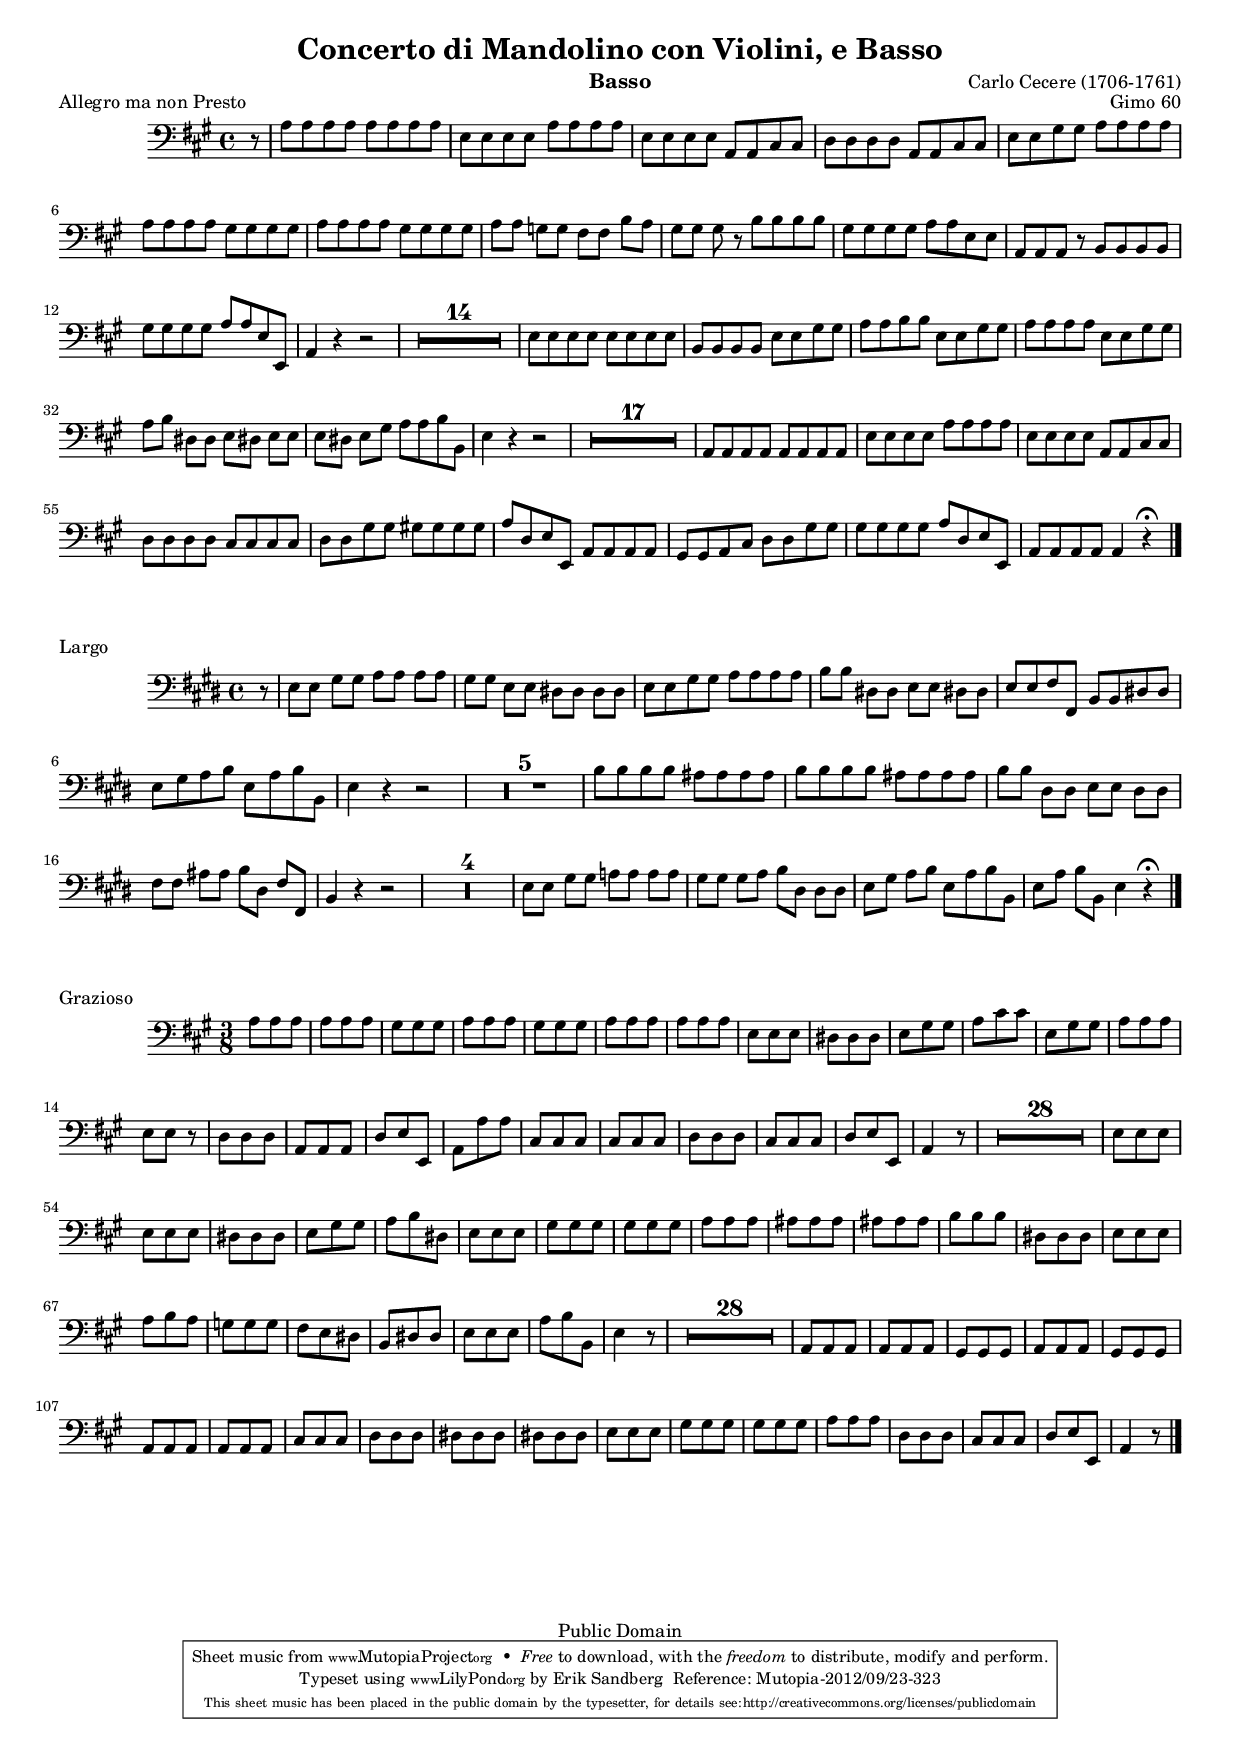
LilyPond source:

\version "2.16.0"

Instrument = "Basso"
\include "header.ly"
\version "2.16.0"

IBasso =  \relative c' {
  \clef "bass"
  \key a\major
  \time 4/4

  \set Score.skipBars = ##t

  % end beams on halfs by default

  \partial 8 r8 |
  %1 page 2
  a a a a a a a a |
  e e e e a a a a |
  e e e e a, a cis cis |
  d d d d a a cis cis |
  e e gis gis a a a a |
  %6 page 3
  a a a a gis gis gis gis |
  a a a a gis gis gis gis |
   a[ a]  g[ g]  fis[ fis]  b[ a] |
   gis[ gis] gis r b b b b |
  gis gis gis gis a a e e |
  %11 page 4
  a, a a r b b b b | 
  gis' gis gis gis a a e e, |
  a4 r r2 |
  R1*14 |
  %28 page 7
  e'8 e e e e e e e |
  b b b b e e gis gis |
  %30 page 8
  a a b b e, e gis gis |
  a a a a e e gis gis |
   a[ b]  dis,[ dis]  e[ dis!]  e[ e] |
   e[ dis]  e[ gis] a a b b, |
  e4 r r2 |
  %35 page 9
  R1*17
  %52 page 12
  a,8 a a a a a a a |
  e' e e e a a a a |
  e e e e a, a cis cis |
  d d d d cis cis cis cis |
  d d gis gis gis! gis gis gis |
  %57 page 13
  a d, e e, a a a a |
  gis gis a cis d d gis gis |
  gis gis gis gis a d, e e, |
  a a a a a4 r4^\fermata \bar "|."
}

\version "2.16.0"

IIBasso =  \relative c {
  \clef "bass"
  \key e\major
  \time 4/4

  \set Score.skipBars = ##t

  % end beams on quarters by default
  \set Timing.beamExceptions = #'((end . (
    ((1 . 8) . (2 2 2 2))
  )))

  \partial 8 r8 |
  %1 page 14
  e8 e gis gis a a a a |
  gis gis e e dis! dis dis dis |
   e[ e gis gis]  a[ a a a] |
  b b dis,! dis e e dis! dis |
  %5 page 15
   e[ e fis fis,]  b[ b dis! dis] |
   e[ gis a b]  e,[ a b b,] |
  e4 r4 r2 |
  R1*5 |
  %13 page 16
   b'8[ b b b]  ais[ ais ais ais] |
   b[ b b b]  ais[ ais ais ais] |
  b b dis, dis e e dis dis |
  %16 page 17
  fis fis ais ais b dis, fis fis, |
  b4 r r2 |
  R1*4 |
  %22 page 18
  e8 e gis gis a! a a a |
  gis gis gis a b dis, dis dis |
  e gis a b  e,[ a b b,] |
  %25 page 19
  e8 a b b, e4 r^\fermata \bar "|."
}

\version "2.16.0"

IIIBasso =  \relative c' {
  \clef "bass"
  \key a\major
  \time 3/8

  \set Score.skipBars = ##t
  \set Timing.beamExceptions = #'((end . (
    ((1 . 8) . (3))
    ((1 . 24) . (3 3 3))
    ((1 . 32) . (12))
  )))

  %1 page 19
  a8 a a | a a a | gis gis gis | a a a |
  %5 page 20
  gis gis gis | a a a | a a a | e e e | dis dis dis |
  e gis gis | a cis cis | e, gis gis | a a a | e e r |
  %15
  d d d | a a a |
  %17 page 21
  d e e, | a a' a | cis, cis cis | cis cis cis | d d d |
  cis cis cis | d e e, | a4 r8 |
  %25
  R4.*28
  %53 page 24
  e'8 e e | e e e | dis dis dis | e gis gis | a b dis, |
  e e e |
  %59 page 25
  gis gis gis | gis gis gis | a a a | 
  %62 Note: Bar 62 has been inserted (was not present in the manuscript)
  ais ais ais | ais ais ais | b b b |
  dis, dis dis | e e e | a b a | g g g | fis e dis | b dis dis |
  %70 page 26
  e e e | a b b, | e4 r8 |
  %73 Note: R4.*28 Was R4.*29 in the manuscript
  R4.*28
  %102 page 28
  a,8 a a | a a a |
  %104 page 29
  gis gis gis | a a a | gis gis gis | a a a | a a a | cis cis cis |
  d d d | dis dis dis | dis dis dis | e e e | gis gis gis | gis gis gis |
  %116 page 30
  a a a | d, d d | cis cis cis | d e e, |
  %119
  a4 r8 \bar "|."
}


#(set-global-staff-size 16)

\score {
  \context Staff \IBasso

  \header {piece = "Allegro ma non Presto" opus = "Gimo 60"}
  \layout {}
  
  \midi {
    \tempo 4 = 80
    }


}

\score {
  \context Staff \IIBasso

  \header {piece = "Largo"}
  \layout {}
  
  \midi {
    \tempo 4 = 66
    }


}

\score {
  \context Staff \IIIBasso

  \header {piece = "Grazioso"}
  \layout {}
  
  \midi {
    \tempo 4. = 48
    }


}
